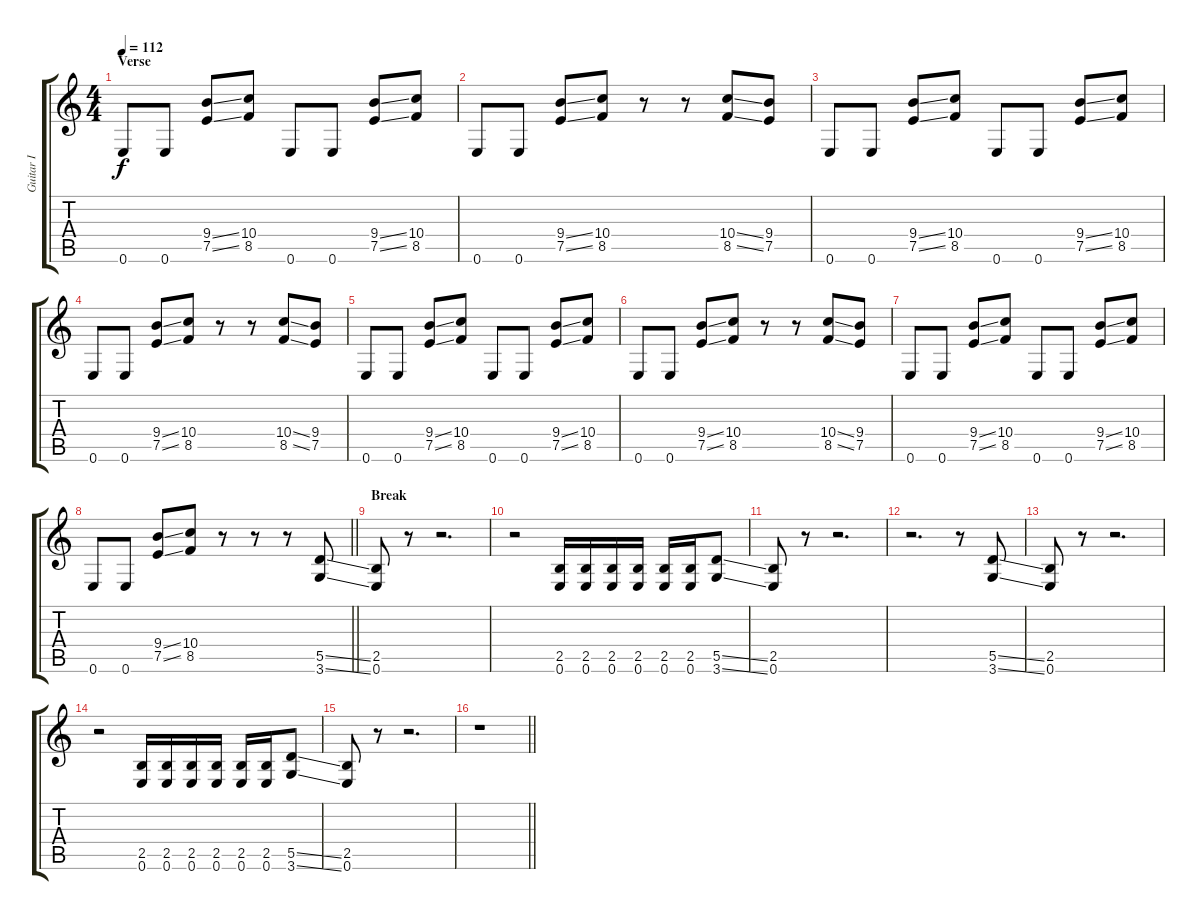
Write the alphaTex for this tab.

\track ("Guitar I" "Guitar I") {instrument distortionguitar}
\staff {score tabs}
\tuning (E4 B3 G3 D3 A2 E2) {hide}
\ts (4 4)
\section ("" "Verse")
\tempo 112
\clef g2
\ks c
0.6.8{dy f} 0.6.8 (9.4{ss} 7.5{ss}).8 (10.4 8.5).8 0.6.8 0.6.8 (9.4{ss} 7.5{ss}).8 (10.4 8.5).8 |
0.6.8 0.6.8 (9.4{ss} 7.5{ss}).8 (10.4 8.5).8 r.8 r.8 (10.4{ss} 8.5{ss}).8 (9.4 7.5).8 |
0.6.8 0.6.8 (9.4{ss} 7.5{ss}).8 (10.4 8.5).8 0.6.8 0.6.8 (9.4{ss} 7.5{ss}).8 (10.4 8.5).8 |
0.6.8 0.6.8 (9.4{ss} 7.5{ss}).8 (10.4 8.5).8 r.8 r.8 (10.4{ss} 8.5{ss}).8 (9.4 7.5).8 |
0.6.8 0.6.8 (9.4{ss} 7.5{ss}).8 (10.4 8.5).8 0.6.8 0.6.8 (9.4{ss} 7.5{ss}).8 (10.4 8.5).8 |
0.6.8 0.6.8 (9.4{ss} 7.5{ss}).8 (10.4 8.5).8 r.8 r.8 (10.4{ss} 8.5{ss}).8 (9.4 7.5).8 |
0.6.8 0.6.8 (9.4{ss} 7.5{ss}).8 (10.4 8.5).8 0.6.8 0.6.8 (9.4{ss} 7.5{ss}).8 (10.4 8.5).8 |
\barLineRight lightlight
0.6.8 0.6.8 (9.4{ss} 7.5{ss}).8 (10.4 8.5).8 r.8 r.8 r.8 (5.5{ss} 3.6{ss}).8 |
\section ("" "Break")
(2.5 0.6).8 r.8 r.2{d} |
r.2 (2.5 0.6).16 (2.5 0.6).16 (2.5 0.6).16 (2.5 0.6).16 (2.5 0.6).16 (2.5 0.6).16 (5.5{ss} 3.6{ss}).8 |
(2.5 0.6).8 r.8 r.2{d} |
r.2{d} r.8 (5.5{ss} 3.6{ss}).8 |
(2.5 0.6).8 r.8 r.2{d} |
r.2 (2.5 0.6).16 (2.5 0.6).16 (2.5 0.6).16 (2.5 0.6).16 (2.5 0.6).16 (2.5 0.6).16 (5.5{ss} 3.6{ss}).8 |
(2.5 0.6).8 r.8 r.2{d} |
\barLineRight lightlight
r.1
